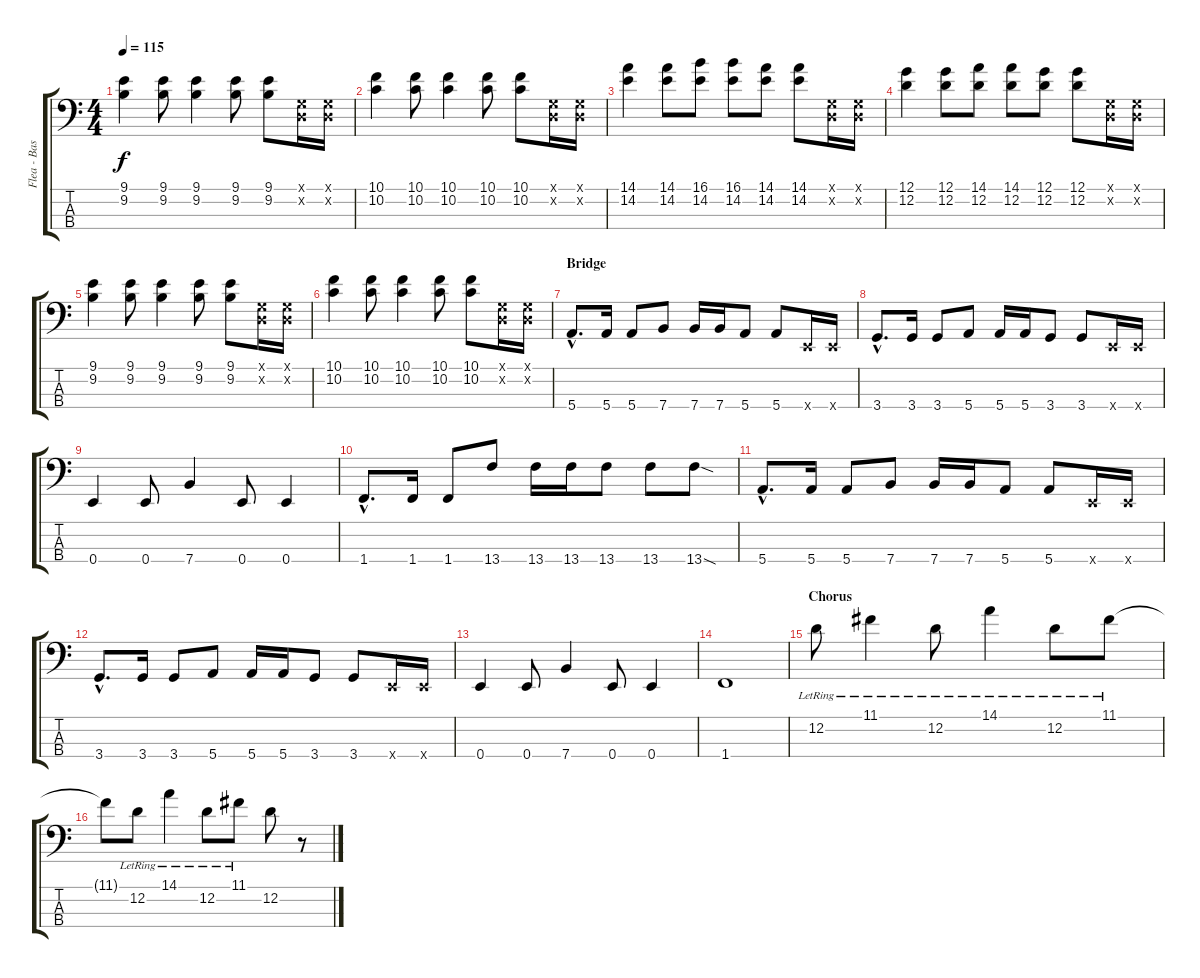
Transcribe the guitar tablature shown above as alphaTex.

\track ("Flea - Bass" "Flea - Bas") {instrument electricbasspick}
\staff {score tabs}
\tuning (G2 D2 A1 E1) {hide}
\ts (4 4)
\tempo 115
\clef f4
\ks c
(9.1 9.2).4{dy f} (9.1 9.2).8 (9.1 9.2).4 (9.1 9.2).8 (9.1 9.2).8 (0.1{x} 0.2{x}).16 (0.1{x} 0.2{x}).16 |
(10.1 10.2).4 (10.1 10.2).8 (10.1 10.2).4 (10.1 10.2).8 (10.1 10.2).8 (0.1{x} 0.2{x}).16 (0.1{x} 0.2{x}).16 |
(14.1 14.2).4 (14.1 14.2).8 (16.1 14.2).8 (16.1 14.2).8 (14.1 14.2).8 (14.1 14.2).8 (0.1{x} 0.2{x}).16 (0.1{x} 0.2{x}).16 |
(12.1 12.2).4 (12.1 12.2).8 (14.1 12.2).8 (14.1 12.2).8 (12.1 12.2).8 (12.1 12.2).8 (0.1{x} 0.2{x}).16 (0.1{x} 0.2{x}).16 |
(9.1 9.2).4 (9.1 9.2).8 (9.1 9.2).4 (9.1 9.2).8 (9.1 9.2).8 (0.1{x} 0.2{x}).16 (0.1{x} 0.2{x}).16 |
(10.1 10.2).4 (10.1 10.2).8 (10.1 10.2).4 (10.1 10.2).8 (10.1 10.2).8 (0.1{x} 0.2{x}).16 (0.1{x} 0.2{x}).16 |
\section ("" "Bridge")
5.4{hac}.8{d} 5.4.16 5.4.8 7.4.8 7.4.16 7.4.16 5.4.8 5.4.8 0.4{x}.16 0.4{x}.16 |
3.4{hac}.8{d} 3.4.16 3.4.8 5.4.8 5.4.16 5.4.16 3.4.8 3.4.8 0.4{x}.16 0.4{x}.16 |
0.4.4 0.4.8 7.4.4 0.4.8 0.4.4 |
1.4{hac}.8{d} 1.4.16 1.4.8 13.4.8 13.4.16 13.4.16 13.4.8 13.4.8 13.4{sod}.8 |
5.4{hac}.8{d} 5.4.16 5.4.8 7.4.8 7.4.16 7.4.16 5.4.8 5.4.8 0.4{x}.16 0.4{x}.16 |
3.4{hac}.8{d} 3.4.16 3.4.8 5.4.8 5.4.16 5.4.16 3.4.8 3.4.8 0.4{x}.16 0.4{x}.16 |
0.4.4 0.4.8 7.4.4 0.4.8 0.4.4 |
1.4.1 |
\section ("" "Chorus")
12.2{lr}.8 11.1{lr}.4 12.2{lr}.8 14.1{lr}.4 12.2{lr}.8 11.1{lr}.8 |
11.1{t}.8 12.2{lr}.8 14.1{lr}.4 12.2{lr}.8 11.1{lr}.8 12.2.8 r.8
